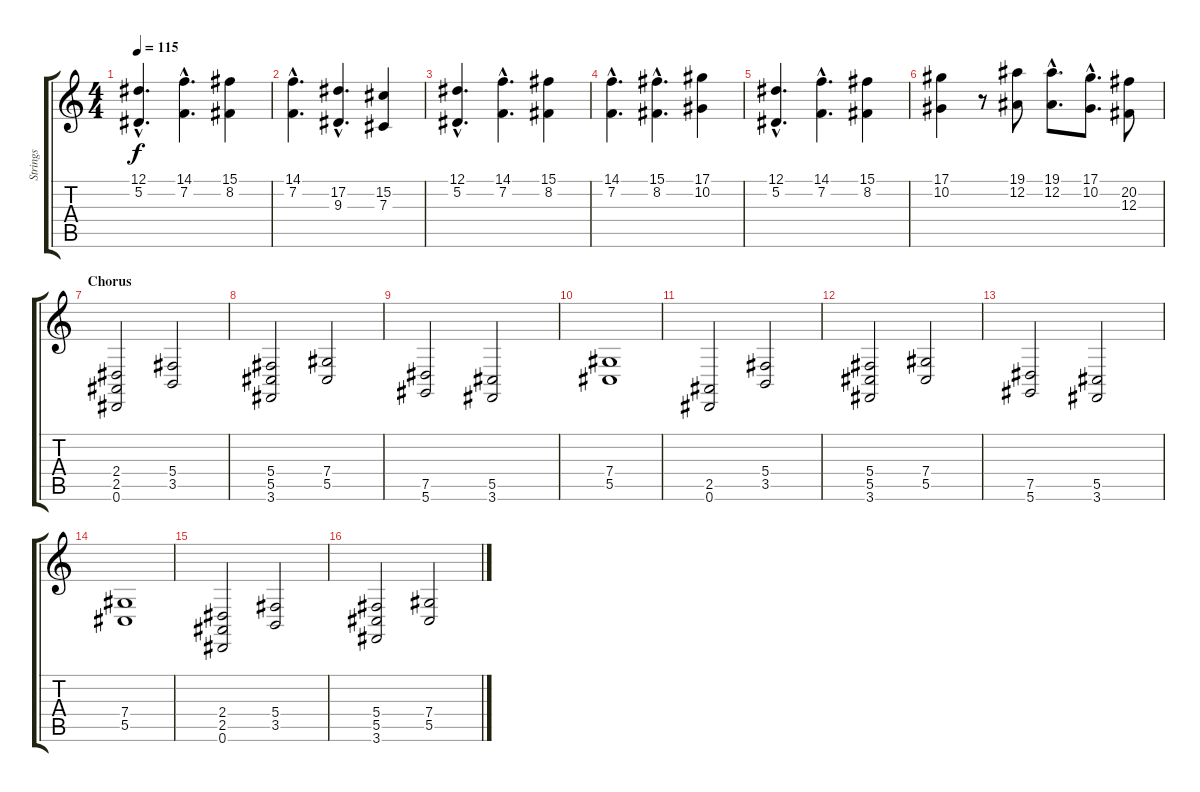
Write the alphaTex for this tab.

\track ("Strings" "Strings") {instrument choiraahs}
\staff {score tabs}
\tuning (Eb4 Bb3 Gb3 Db3 Ab2 Eb2) {hide}
\ts (4 4)
\tempo 115
\clef g2
\ks c
(12.1{hac} 5.2{hac}).4{d dy f} (14.1{hac} 7.2{hac}).4{d} (15.1 8.2).4 |
(14.1{hac} 7.2{hac}).4{d} (17.2{hac} 9.3{hac}).4{d} (15.2 7.3).4 |
(12.1{hac} 5.2{hac}).4{d} (14.1{hac} 7.2{hac}).4{d} (15.1 8.2).4 |
(14.1{hac} 7.2{hac}).4{d} (15.1{hac} 8.2{hac}).4{d} (17.1 10.2).4 |
(12.1{hac} 5.2{hac}).4{d} (14.1{hac} 7.2{hac}).4{d} (15.1 8.2).4 |
(17.1 10.2).4 r.8 (19.1 12.2).8 (19.1{hac} 12.2{hac}).8{d} (17.1{hac} 10.2{hac}).8{d} (20.2 12.3).8 |
\section ("" "Chorus")
(2.4 2.5 0.6).2 (5.4 3.5).2 |
(5.4 5.5 3.6).2 (7.4 5.5).2 |
(7.5 5.6).2 (5.5 3.6).2 |
(7.4 5.5).1 |
(2.5 0.6).2 (5.4 3.5).2 |
(5.4 5.5 3.6).2 (7.4 5.5).2 |
(7.5 5.6).2 (5.5 3.6).2 |
(7.4 5.5).1 |
(2.4 2.5 0.6).2 (5.4 3.5).2 |
(5.4 5.5 3.6).2 (7.4 5.5).2
